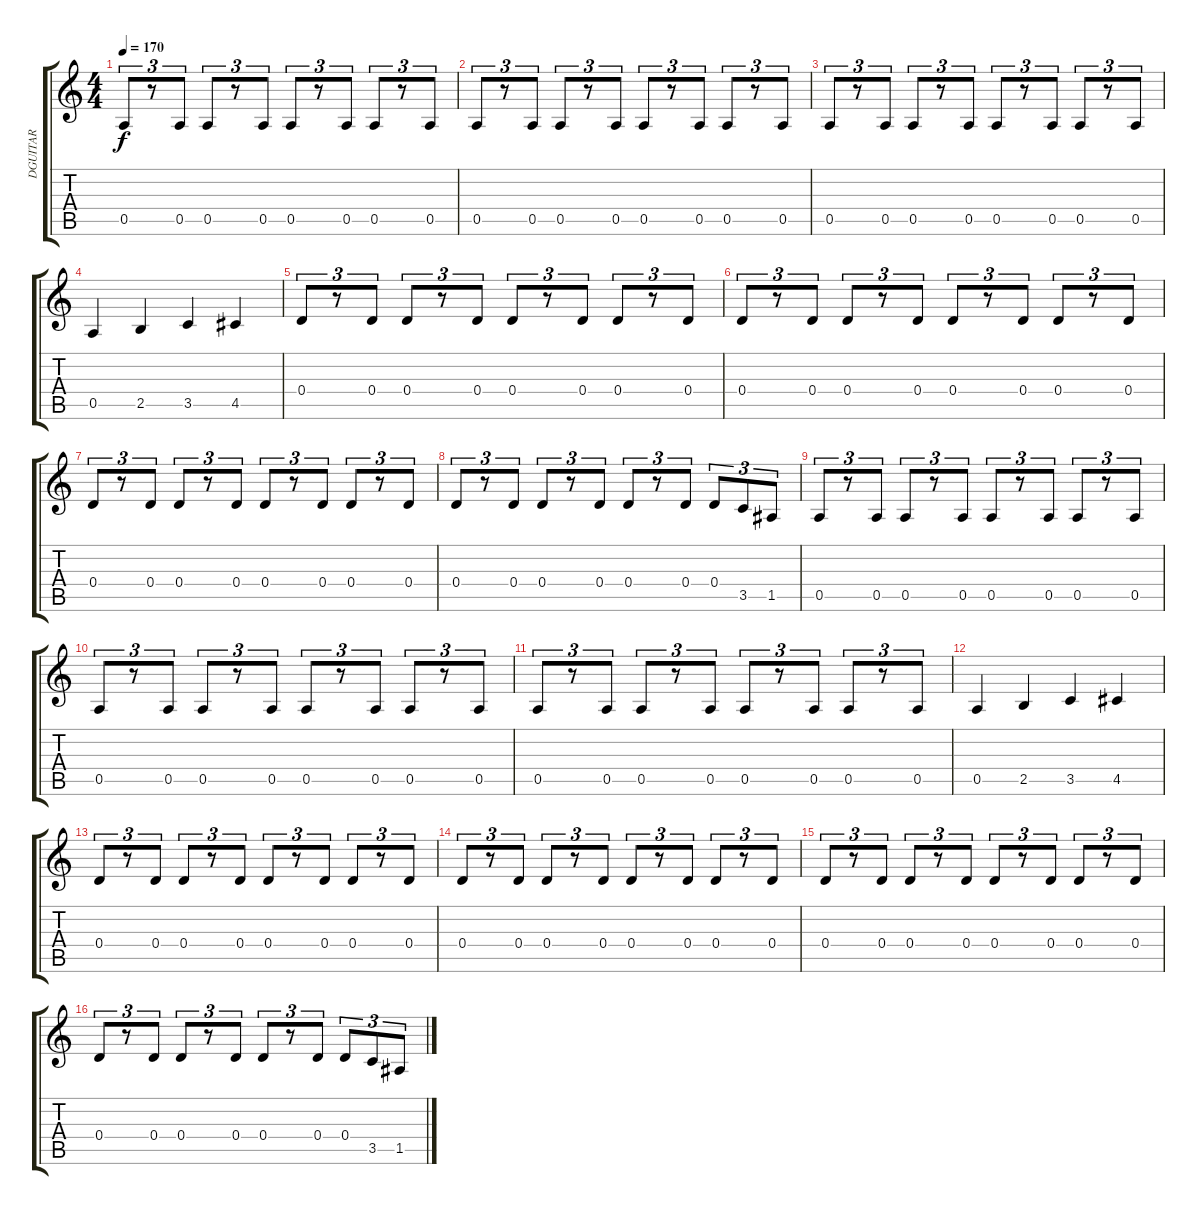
\track ("DGUITAR" "DGUITAR") {instrument distortionguitar}
\staff {score tabs}
\tuning (E4 B3 G3 D3 A2 E2) {hide}
\ts (4 4)
\tempo 170
\clef g2
\ks c
0.5.8{tu (3 2) dy f} r.8{tu (3 2)} 0.5.8{tu (3 2)} 0.5.8{tu (3 2)} r.8{tu (3 2)} 0.5.8{tu (3 2)} 0.5.8{tu (3 2)} r.8{tu (3 2)} 0.5.8{tu (3 2)} 0.5.8{tu (3 2)} r.8{tu (3 2)} 0.5.8{tu (3 2)} |
0.5.8{tu (3 2)} r.8{tu (3 2)} 0.5.8{tu (3 2)} 0.5.8{tu (3 2)} r.8{tu (3 2)} 0.5.8{tu (3 2)} 0.5.8{tu (3 2)} r.8{tu (3 2)} 0.5.8{tu (3 2)} 0.5.8{tu (3 2)} r.8{tu (3 2)} 0.5.8{tu (3 2)} |
0.5.8{tu (3 2)} r.8{tu (3 2)} 0.5.8{tu (3 2)} 0.5.8{tu (3 2)} r.8{tu (3 2)} 0.5.8{tu (3 2)} 0.5.8{tu (3 2)} r.8{tu (3 2)} 0.5.8{tu (3 2)} 0.5.8{tu (3 2)} r.8{tu (3 2)} 0.5.8{tu (3 2)} |
0.5.4 2.5.4 3.5.4 4.5.4 |
0.4.8{tu (3 2)} r.8{tu (3 2)} 0.4.8{tu (3 2)} 0.4.8{tu (3 2)} r.8{tu (3 2)} 0.4.8{tu (3 2)} 0.4.8{tu (3 2)} r.8{tu (3 2)} 0.4.8{tu (3 2)} 0.4.8{tu (3 2)} r.8{tu (3 2)} 0.4.8{tu (3 2)} |
0.4.8{tu (3 2)} r.8{tu (3 2)} 0.4.8{tu (3 2)} 0.4.8{tu (3 2)} r.8{tu (3 2)} 0.4.8{tu (3 2)} 0.4.8{tu (3 2)} r.8{tu (3 2)} 0.4.8{tu (3 2)} 0.4.8{tu (3 2)} r.8{tu (3 2)} 0.4.8{tu (3 2)} |
0.4.8{tu (3 2)} r.8{tu (3 2)} 0.4.8{tu (3 2)} 0.4.8{tu (3 2)} r.8{tu (3 2)} 0.4.8{tu (3 2)} 0.4.8{tu (3 2)} r.8{tu (3 2)} 0.4.8{tu (3 2)} 0.4.8{tu (3 2)} r.8{tu (3 2)} 0.4.8{tu (3 2)} |
0.4.8{tu (3 2)} r.8{tu (3 2)} 0.4.8{tu (3 2)} 0.4.8{tu (3 2)} r.8{tu (3 2)} 0.4.8{tu (3 2)} 0.4.8{tu (3 2)} r.8{tu (3 2)} 0.4.8{tu (3 2)} 0.4.8{tu (3 2)} 3.5.8{tu (3 2)} 1.5.8{tu (3 2)} |
0.5.8{tu (3 2)} r.8{tu (3 2)} 0.5.8{tu (3 2)} 0.5.8{tu (3 2)} r.8{tu (3 2)} 0.5.8{tu (3 2)} 0.5.8{tu (3 2)} r.8{tu (3 2)} 0.5.8{tu (3 2)} 0.5.8{tu (3 2)} r.8{tu (3 2)} 0.5.8{tu (3 2)} |
0.5.8{tu (3 2)} r.8{tu (3 2)} 0.5.8{tu (3 2)} 0.5.8{tu (3 2)} r.8{tu (3 2)} 0.5.8{tu (3 2)} 0.5.8{tu (3 2)} r.8{tu (3 2)} 0.5.8{tu (3 2)} 0.5.8{tu (3 2)} r.8{tu (3 2)} 0.5.8{tu (3 2)} |
0.5.8{tu (3 2)} r.8{tu (3 2)} 0.5.8{tu (3 2)} 0.5.8{tu (3 2)} r.8{tu (3 2)} 0.5.8{tu (3 2)} 0.5.8{tu (3 2)} r.8{tu (3 2)} 0.5.8{tu (3 2)} 0.5.8{tu (3 2)} r.8{tu (3 2)} 0.5.8{tu (3 2)} |
0.5.4 2.5.4 3.5.4 4.5.4 |
0.4.8{tu (3 2)} r.8{tu (3 2)} 0.4.8{tu (3 2)} 0.4.8{tu (3 2)} r.8{tu (3 2)} 0.4.8{tu (3 2)} 0.4.8{tu (3 2)} r.8{tu (3 2)} 0.4.8{tu (3 2)} 0.4.8{tu (3 2)} r.8{tu (3 2)} 0.4.8{tu (3 2)} |
0.4.8{tu (3 2)} r.8{tu (3 2)} 0.4.8{tu (3 2)} 0.4.8{tu (3 2)} r.8{tu (3 2)} 0.4.8{tu (3 2)} 0.4.8{tu (3 2)} r.8{tu (3 2)} 0.4.8{tu (3 2)} 0.4.8{tu (3 2)} r.8{tu (3 2)} 0.4.8{tu (3 2)} |
0.4.8{tu (3 2)} r.8{tu (3 2)} 0.4.8{tu (3 2)} 0.4.8{tu (3 2)} r.8{tu (3 2)} 0.4.8{tu (3 2)} 0.4.8{tu (3 2)} r.8{tu (3 2)} 0.4.8{tu (3 2)} 0.4.8{tu (3 2)} r.8{tu (3 2)} 0.4.8{tu (3 2)} |
0.4.8{tu (3 2)} r.8{tu (3 2)} 0.4.8{tu (3 2)} 0.4.8{tu (3 2)} r.8{tu (3 2)} 0.4.8{tu (3 2)} 0.4.8{tu (3 2)} r.8{tu (3 2)} 0.4.8{tu (3 2)} 0.4.8{tu (3 2)} 3.5.8{tu (3 2)} 1.5.8{tu (3 2)}
